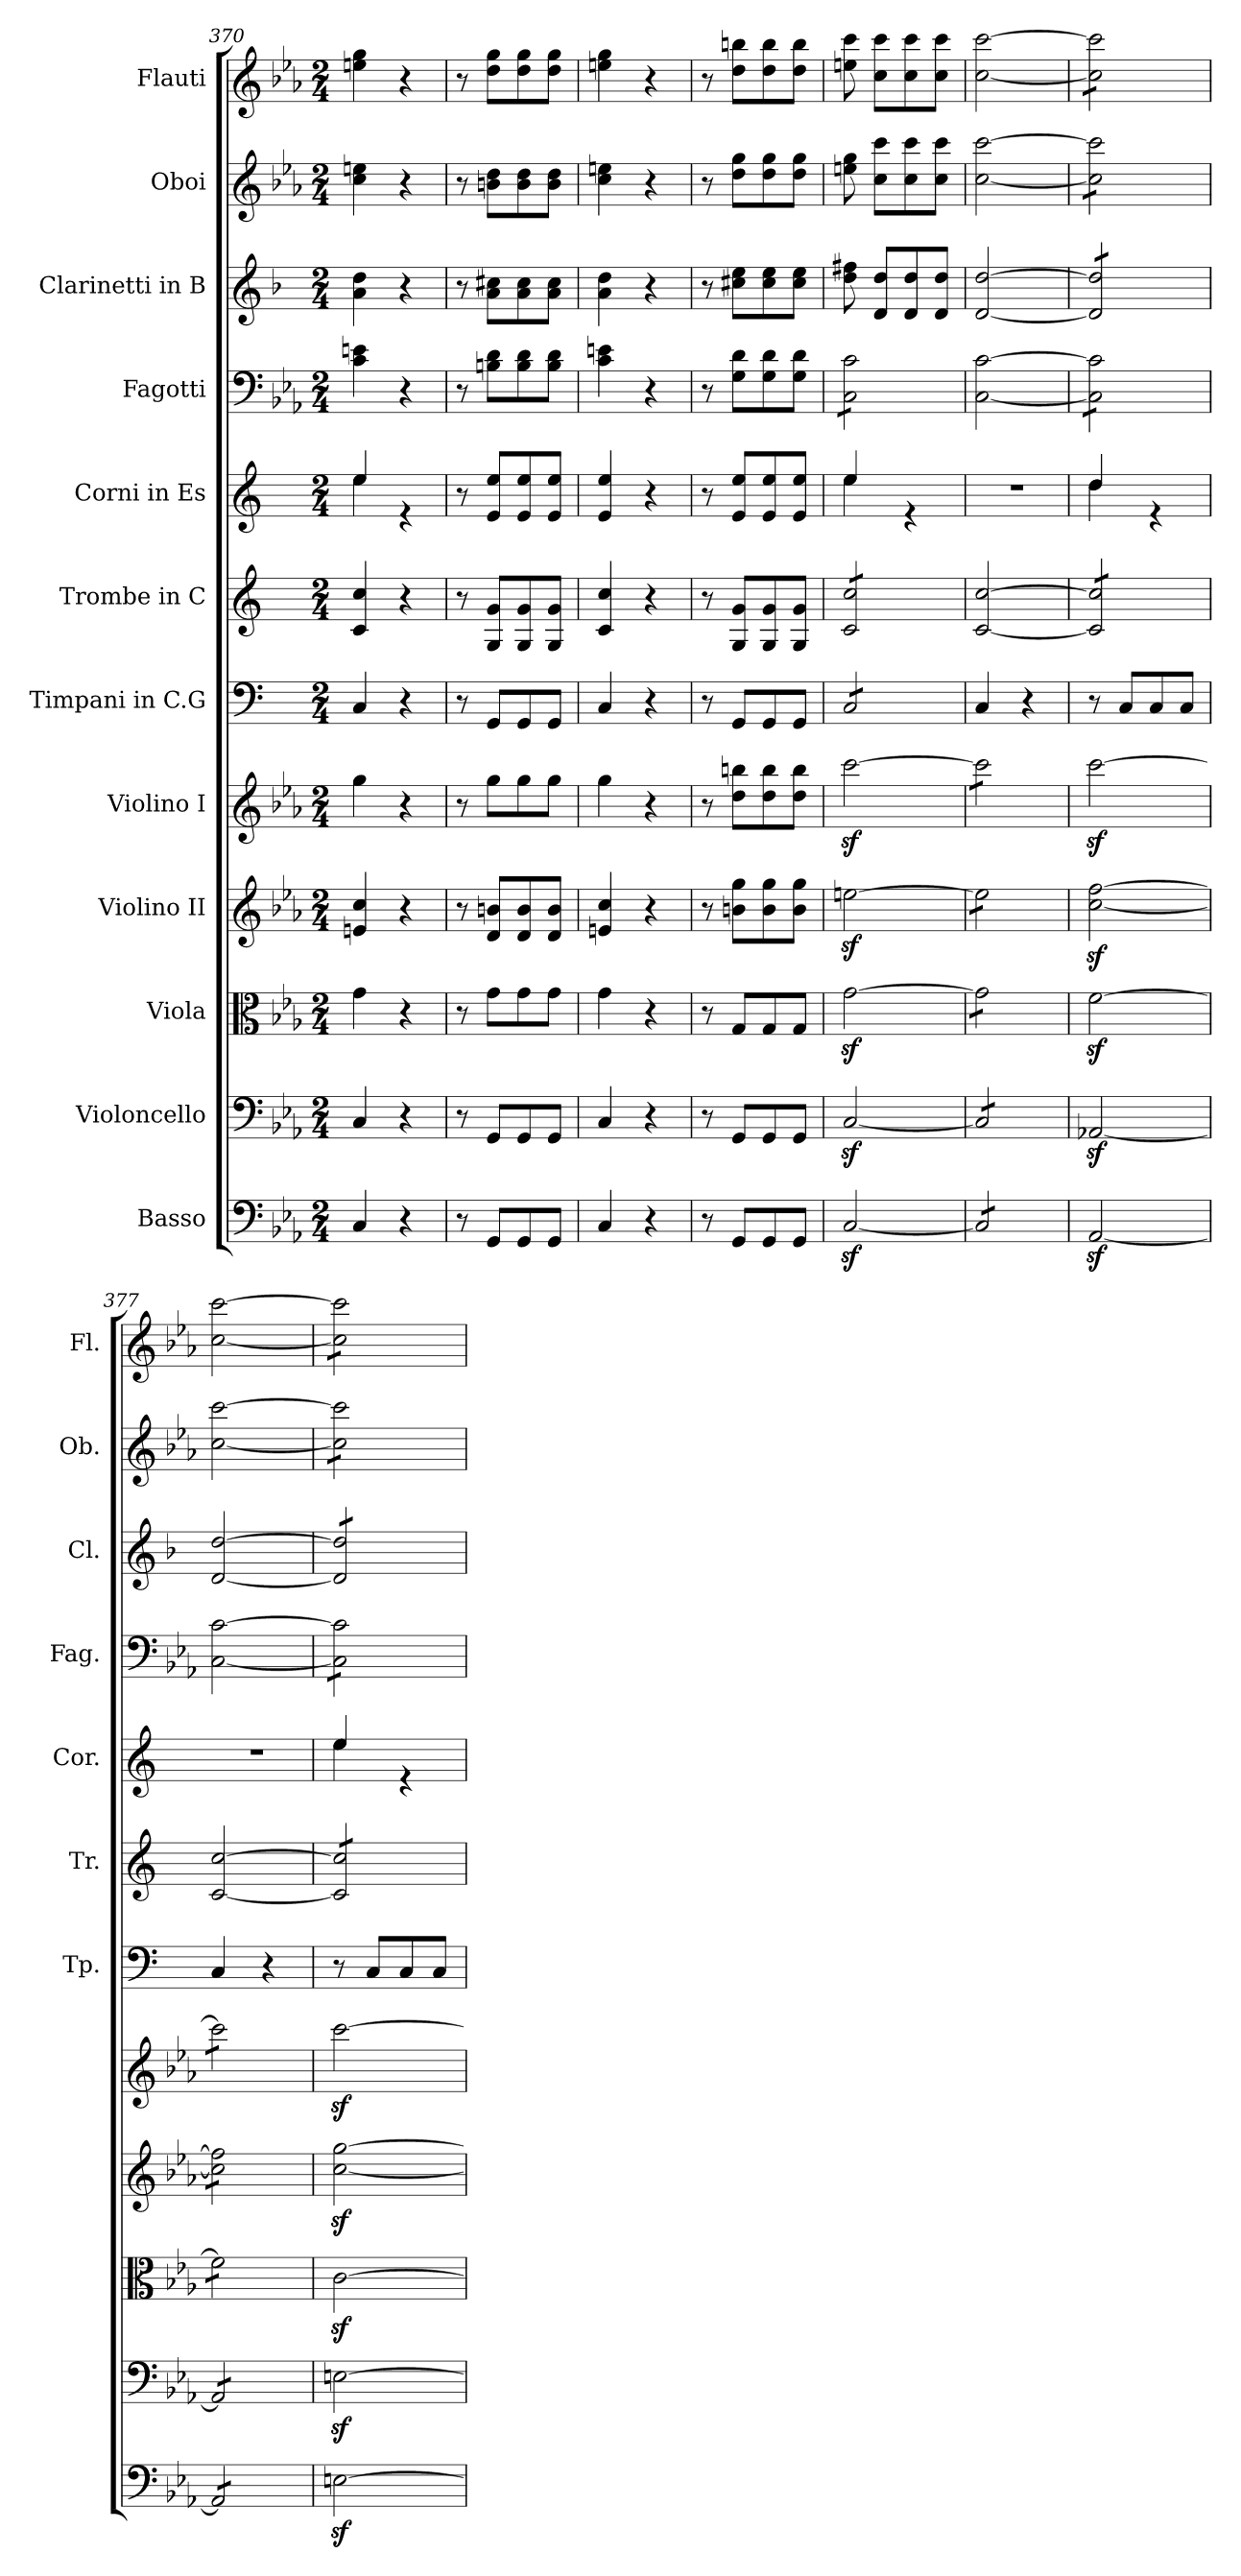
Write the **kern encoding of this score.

**kern	**kern	**kern	**kern	**kern	**kern	**kern	**kern	**kern	**kern	**kern	**kern
*part12	*part11	*part10	*part9	*part8	*part7	*part6	*part5	*part4	*part3	*part2	*part1
*staff12	*staff11	*staff10	*staff9	*staff8	*staff7	*staff6	*staff5	*staff4	*staff3	*staff2	*staff1
*I"Basso	*I"Violoncello	*I"Viola	*I"Violino II	*I"Violino I	*I"Timpani in C.G	*I"Trombe in C	*I"Corni in Es	*I"Fagotti	*I"Clarinetti in B	*I"Oboi	*I"Flauti
*	*	*	*	*	*I'Tp.	*I'Tr.	*I'Cor.	*I'Fag.	*I'Cl.	*I'Ob.	*I'Fl.
*clefF4	*clefF4	*clefC3	*clefG2	*clefG2	*clefF4	*clefG2	*clefG2	*clefF4	*clefG2	*clefG2	*clefG2
*ITrd7c12	*	*	*	*	*	*	*ITrd5c9	*	*ITrd1c2	*	*
*k[b-e-a-]	*k[b-e-a-]	*k[b-e-a-]	*k[b-e-a-]	*k[b-e-a-]	*k[]	*k[]	*k[b-e-a-]	*k[b-e-a-]	*k[b-e-a-]	*k[b-e-a-]	*k[b-e-a-]
*M2/4	*M2/4	*M2/4	*M2/4	*M2/4	*M2/4	*M2/4	*M2/4	*M2/4	*M2/4	*M2/4	*M2/4
=370	=370	=370	=370	=370	=370	=370	=370	=370	=370	=370	=370
*	*	*	*	*	*	*	*^	*	*	*	*
4CC/	4C/	4g\	4en/ 4cc/	4gg\	4C/	4c/ 4cc/	4g/	4g\	4c\ 4en\	4g\ 4cc\	4cc\ 4een\	4een\ 4gg\
4r	4r	4r	4r	4r	4r	4r	4re	4ryy	4r	4r	4r	4r
*	*	*	*	*	*	*	*v	*v	*	*	*	*
=371	=371	=371	=371	=371	=371	=371	=371	=371	=371	=371	=371
8r	8r	8r	8r	8r	8r	8r	8r	8r	8r	8r	8r
8GGG/L	8GG/L	8g\L	8d/ 8bn/L	8gg\L	8GG/L	8G/ 8g/L	8G/ 8g/L	8Bn\ 8d\L	8g\ 8bn\L	8bn\ 8dd\L	8dd\ 8gg\L
8GGG/	8GG/	8g\	8d/ 8b/	8gg\	8GG/	8G/ 8g/	8G/ 8g/	8B\ 8d\	8g\ 8b\	8b\ 8dd\	8dd\ 8gg\
8GGG/J	8GG/J	8g\J	8d/ 8b/J	8gg\J	8GG/J	8G/ 8g/J	8G/ 8g/J	8B\ 8d\J	8g\ 8b\J	8b\ 8dd\J	8dd\ 8gg\J
=372	=372	=372	=372	=372	=372	=372	=372	=372	=372	=372	=372
4CC/	4C/	4g\	4en/ 4cc/	4gg\	4C/	4c/ 4cc/	4G/ 4g/	4c\ 4en\	4g\ 4cc\	4cc\ 4een\	4een\ 4gg\
4r	4r	4r	4r	4r	4r	4r	4r	4r	4r	4r	4r
=373	=373	=373	=373	=373	=373	=373	=373	=373	=373	=373	=373
8r	8r	8r	8r	8r	8r	8r	8r	8r	8r	8r	8r
8GGG/L	8GG/L	8G/L	8bn\ 8gg\L	8dd\ 8bbn\L	8GG/L	8G/ 8g/L	8G/ 8g/L	8G\ 8d\L	8bn\ 8dd\L	8dd\ 8gg\L	8dd\ 8bbn\L
8GGG/	8GG/	8G/	8b\ 8gg\	8dd\ 8bb\	8GG/	8G/ 8g/	8G/ 8g/	8G\ 8d\	8b\ 8dd\	8dd\ 8gg\	8dd\ 8bb\
8GGG/J	8GG/J	8G/J	8b\ 8gg\J	8dd\ 8bb\J	8GG/J	8G/ 8g/J	8G/ 8g/J	8G\ 8d\J	8b\ 8dd\J	8dd\ 8gg\J	8dd\ 8bb\J
!!LO:PB:g=z
=374	=374	=374	=374	=374	=374	=374	=374	=374	=374	=374	=374
*	*	*	*	*	*	*	*^	*	*	*	*
*	*	*	*	*	*tremolo	*	*	*	*	*	*	*
*	*	*	*	*	*	*tremolo	*	*	*	*	*	*
*	*	*	*	*	*	*	*	*	*tremolo	*	*	*
[2CCz</	[2Cz</	[2gz<\	[2eenz<\	[2cccz<\	8C/L	8c/ 8cc/L	4g/	4g\	8C\ 8c\L	8cc\ 8een\	8een\ 8gg\	8een\ 8ccc\
.	.	.	.	.	8C/	8c/ 8cc/	.	.	8C\ 8c\	8c/ 8cc/L	8cc\ 8ccc\L	8cc\ 8ccc\L
.	.	.	.	.	8C/	8c/ 8cc/	4re	4ryy	8C\ 8c\	8c/ 8cc/	8cc\ 8ccc\	8cc\ 8ccc\
.	.	.	.	.	8C/J	8c/ 8cc/J	.	.	8C\ 8c\J	8c/ 8cc/J	8cc\ 8ccc\J	8cc\ 8ccc\J
*	*	*	*	*	*	*	*	*	*Xtremolo	*	*	*
*	*	*	*	*	*	*Xtremolo	*	*	*	*	*	*
*	*	*	*	*	*Xtremolo	*	*	*	*	*	*	*
*	*	*	*	*	*	*	*v	*v	*	*	*	*
=375	=375	=375	=375	=375	=375	=375	=375	=375	=375	=375	=375
*tremolo	*	*	*	*	*	*	*	*	*	*	*
*	*tremolo	*	*	*	*	*	*	*	*	*	*
*	*	*tremolo	*	*	*	*	*	*	*	*	*
*	*	*	*tremolo	*	*	*	*	*	*	*	*
*	*	*	*	*tremolo	*	*	*	*	*	*	*
8CC/]L	8C/]L	8g\]L	8ee\]L	8ccc\]L	4C/	[2c/ [2cc/	2r	[2C\ [2c\	[2c/ [2cc/	[2cc\ [2ccc\	[2cc\ [2ccc\
8CC/	8C/	8g\	8ee\	8ccc\	.	.	.	.	.	.	.
8CC/	8C/	8g\	8ee\	8ccc\	4r	.	.	.	.	.	.
8CC/J	8C/J	8g\J	8ee\J	8ccc\J	.	.	.	.	.	.	.
*	*	*	*	*Xtremolo	*	*	*	*	*	*	*
*	*	*	*Xtremolo	*	*	*	*	*	*	*	*
*	*	*Xtremolo	*	*	*	*	*	*	*	*	*
*	*Xtremolo	*	*	*	*	*	*	*	*	*	*
*Xtremolo	*	*	*	*	*	*	*	*	*	*	*
=376	=376	=376	=376	=376	=376	=376	=376	=376	=376	=376	=376
*	*	*	*	*	*	*	*^	*	*	*	*
*	*	*	*	*	*	*tremolo	*	*	*	*	*	*
*	*	*	*	*	*	*	*	*	*tremolo	*	*	*
*	*	*	*	*	*	*	*	*	*	*tremolo	*	*
*	*	*	*	*	*	*	*	*	*	*	*tremolo	*
*	*	*	*	*	*	*	*	*	*	*	*	*tremolo
[2AAA-z</	[2AA-Xz</	[2fz<\	[2cc\z< [2ff\z<	[2cccz<\	8r	8c/] 8cc/]L	4f/	4f\	8C\] 8c\]L	8c/] 8cc/]L	8cc\] 8ccc\]L	8cc\] 8ccc\]L
.	.	.	.	.	8C/L	8c/ 8cc/	.	.	8C\ 8c\	8c/ 8cc/	8cc\ 8ccc\	8cc\ 8ccc\
.	.	.	.	.	8C/	8c/ 8cc/	4re	4ryy	8C\ 8c\	8c/ 8cc/	8cc\ 8ccc\	8cc\ 8ccc\
.	.	.	.	.	8C/J	8c/ 8cc/J	.	.	8C\ 8c\J	8c/ 8cc/J	8cc\ 8ccc\J	8cc\ 8ccc\J
*	*	*	*	*	*	*	*	*	*	*	*	*Xtremolo
*	*	*	*	*	*	*	*	*	*	*	*Xtremolo	*
*	*	*	*	*	*	*	*	*	*	*Xtremolo	*	*
*	*	*	*	*	*	*	*	*	*Xtremolo	*	*	*
*	*	*	*	*	*	*Xtremolo	*	*	*	*	*	*
*	*	*	*	*	*	*	*v	*v	*	*	*	*
=377	=377	=377	=377	=377	=377	=377	=377	=377	=377	=377	=377
*tremolo	*	*	*	*	*	*	*	*	*	*	*
*	*tremolo	*	*	*	*	*	*	*	*	*	*
*	*	*tremolo	*	*	*	*	*	*	*	*	*
*	*	*	*tremolo	*	*	*	*	*	*	*	*
*	*	*	*	*tremolo	*	*	*	*	*	*	*
8AAA-/]L	8AA-/]L	8f\]L	8cc\] 8ff\]L	8ccc\]L	4C/	[2c/ [2cc/	2r	[2C\ [2c\	[2c/ [2cc/	[2cc\ [2ccc\	[2cc\ [2ccc\
8AAA-/	8AA-/	8f\	8cc\ 8ff\	8ccc\	.	.	.	.	.	.	.
8AAA-/	8AA-/	8f\	8cc\ 8ff\	8ccc\	4r	.	.	.	.	.	.
8AAA-/J	8AA-/J	8f\J	8cc\ 8ff\J	8ccc\J	.	.	.	.	.	.	.
*	*	*	*	*Xtremolo	*	*	*	*	*	*	*
*	*	*	*Xtremolo	*	*	*	*	*	*	*	*
*	*	*Xtremolo	*	*	*	*	*	*	*	*	*
*	*Xtremolo	*	*	*	*	*	*	*	*	*	*
*Xtremolo	*	*	*	*	*	*	*	*	*	*	*
=378	=378	=378	=378	=378	=378	=378	=378	=378	=378	=378	=378
*	*	*	*	*	*	*	*^	*	*	*	*
*	*	*	*	*	*	*tremolo	*	*	*	*	*	*
*	*	*	*	*	*	*	*	*	*tremolo	*	*	*
*	*	*	*	*	*	*	*	*	*	*tremolo	*	*
*	*	*	*	*	*	*	*	*	*	*	*tremolo	*
*	*	*	*	*	*	*	*	*	*	*	*	*tremolo
[2EEnz<\	[2Enz<\	[2cz<\	[2cc\z< [2gg\z<	[2cccz<\	8r	8c/] 8cc/]L	4g/	4g\	8C\] 8c\]L	8c/] 8cc/]L	8cc\] 8ccc\]L	8cc\] 8ccc\]L
.	.	.	.	.	8C/L	8c/ 8cc/	.	.	8C\ 8c\	8c/ 8cc/	8cc\ 8ccc\	8cc\ 8ccc\
.	.	.	.	.	8C/	8c/ 8cc/	4re	4ryy	8C\ 8c\	8c/ 8cc/	8cc\ 8ccc\	8cc\ 8ccc\
.	.	.	.	.	8C/J	8c/ 8cc/J	.	.	8C\ 8c\J	8c/ 8cc/J	8cc\ 8ccc\J	8cc\ 8ccc\J
*	*	*	*	*	*	*	*	*	*	*	*	*Xtremolo
*	*	*	*	*	*	*	*	*	*	*	*Xtremolo	*
*	*	*	*	*	*	*	*	*	*	*Xtremolo	*	*
*	*	*	*	*	*	*	*	*	*Xtremolo	*	*	*
*	*	*	*	*	*	*Xtremolo	*	*	*	*	*	*
*	*	*	*	*	*	*	*v	*v	*	*	*	*
=	=	=	=	=	=	=	=	=	=	=	=
*-	*-	*-	*-	*-	*-	*-	*-	*-	*-	*-	*-
